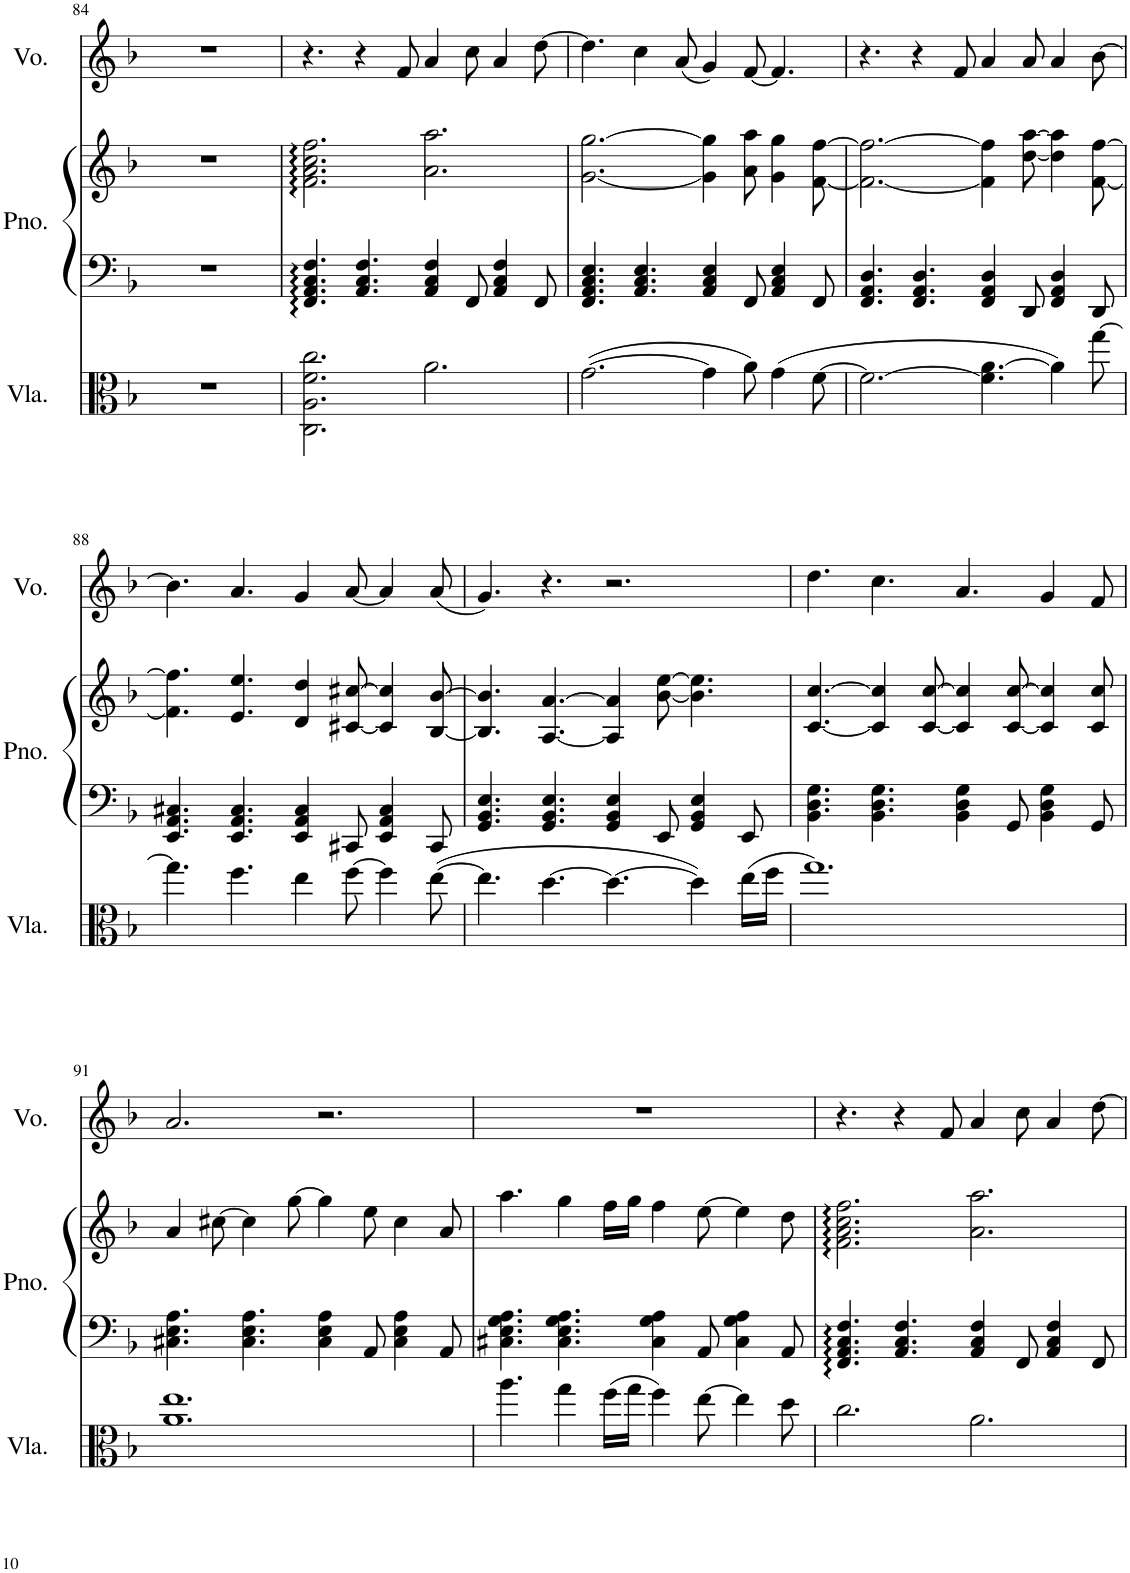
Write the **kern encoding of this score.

**kern	**kern	**kern	**kern
*part3	*part2	*part2	*part1
*staff4	*staff3	*staff2	*staff1
*I"Viola	*I"Piano	*	*I"Voice
*I'Vla.	*I'Pno.	*	*I'Vo.
!!LO:PB:g=z
*clefC3	*clefF4	*clefG2	*clefG2
*	*	*	*Trd7c12
*k[b-]	*k[b-]	*k[b-]	*k[b-]
*M12/8	*M12/8	*M12/8	*M12/8
=84	=84	=84	=84
1.r	1.r	1.r	1.r
=85	=85	=85	=85
2.C\ 2.A\ 2.f\ 2.cc\	4.FF/:: 4.AA/:: 4.C/:: 4.F/::	2.f\ 2.a\ 2.cc\ 2.ff\	4.r
.	4.AA/ 4.C/ 4.F/	.	4r
.	.	.	8f/
2.a\	4AA/ 4C/ 4F/	2.a\ 2.aa\	4a/
.	8FF/	.	8cc\
.	4AA/ 4C/ 4F/	.	4a/
.	8FF/	.	[8dd\
=86	=86	=86	=86
([2.g\	4.FF/ 4.AA/ 4.C/ 4.E/	[2.g\ [2.gg\	4.dd\]
.	4.AA/ 4.C/ 4.E/	.	4cc\
.	.	.	(8a/
4g\]	4AA/ 4C/ 4E/	4g\] 4gg\]	4g/)
8a\)	8FF/	8a\ 8aa\	[8f/
(4g\	4AA/ 4C/ 4E/	4g\ 4gg\	4.f/]
[8f\	8FF/	[8f\ [8ff\	.
=87	=87	=87	=87
2.f\_	4.FF/ 4.AA/ 4.D/	2.f\_ 2.ff\_	4.r
.	4.FF/ 4.AA/ 4.D/	.	4r
.	.	.	8f/
4.f\] [4.a\	4FF/ 4AA/ 4D/	4f\] 4ff\]	4a/
.	8DD/	[8dd\ [8aa\	8a/
4a\])	4FF/ 4AA/ 4D/	4dd\] 4aa\]	4a/
[8gg\	8DD/	[8f\ [8ff\	[8b-\
!!LO:LB:g=z
=88	=88	=88	=88
4.gg\]	4.EE/ 4.AA/ 4.C#X/	4.f\] 4.ff\]	4.b-\]
4.ff\	4.EE/ 4.AA/ 4.C#/	4.e/ 4.ee/	4.a/
4ee\	4EE/ 4AA/ 4C#/	4d/ 4dd/	4g/
[8ff\	8CC#X/	[8c#X/ [8cc#X/	[8a/
4ff\]	4EE/ 4AA/ 4C#/	4c#/] 4cc#/]	4a/]
([8ee\	8CC#/	[8B-/ [8b-/	(8a/
=89	=89	=89	=89
4.ee\]	4.GG/ 4.BB-/ 4.E/	4.B-/] 4.b-/]	4.g/)
[4.dd\	4.GG/ 4.BB-/ 4.E/	[4.A/ [4.a/	4.r
4.dd\_	4GG/ 4BB-/ 4E/	4A/] 4a/]	2.r
.	8EE/	[8b-\ [8ee\	.
4dd\])	4GG/ 4BB-/ 4E/	4.b-\] 4.ee\]	.
(16ee\LL	8EE/	.	.
16ff\JJ	.	.	.
=90	=90	=90	=90
1.gg)	4.BB-\ 4.D\ 4.G\	[4.c/ [4.cc/	4.dd\
.	4.BB-\ 4.D\ 4.G\	4c/] 4cc/]	4.cc\
.	.	[8c/ [8cc/	.
.	4BB-\ 4D\ 4G\	4c/] 4cc/]	4.a/
.	8GG/	[8c/ [8cc/	.
.	4BB-\ 4D\ 4G\	4c/] 4cc/]	4g/
.	8GG/	8c/ 8cc/	8f/
!!LO:LB:g=z
=91	=91	=91	=91
1.a 1.ee	4.C#X\ 4.E\ 4.A\	4a/	2.a/
.	.	[8cc#X\	.
.	4.C#\ 4.E\ 4.A\	4cc#\]	.
.	.	[8gg\	.
.	4C#\ 4E\ 4A\	4gg\]	2.r
.	8AA/	8ee\	.
.	4C#\ 4E\ 4A\	4cc#\	.
.	8AA/	8a/	.
=92	=92	=92	=92
4.aa\	4.C#X\ 4.E\ 4.G\ 4.A\	4.aa\	1.r
4gg\	4.C#\ 4.E\ 4.G\ 4.A\	4gg\	.
(16ff\LL	.	16ff\LL	.
16gg\JJ	.	16gg\JJ	.
4ff\)	4C#\ 4G\ 4A\	4ff\	.
[8ee\	8AA/	[8ee\	.
4ee\]	4C#\ 4G\ 4A\	4ee\]	.
8dd\	8AA/	8dd\	.
=93	=93	=93	=93
2.cc\	4.FF/:: 4.AA/:: 4.C/:: 4.F/::	2.f\ 2.a\ 2.cc\ 2.ff\	4.r
.	4.AA/ 4.C/ 4.F/	.	4r
.	.	.	8f/
2.a\	4AA/ 4C/ 4F/	2.a\ 2.aa\	4a/
.	8FF/	.	8cc\
.	4AA/ 4C/ 4F/	.	4a/
.	8FF/	.	[8dd\
=	=	=	=
*-	*-	*-	*-
